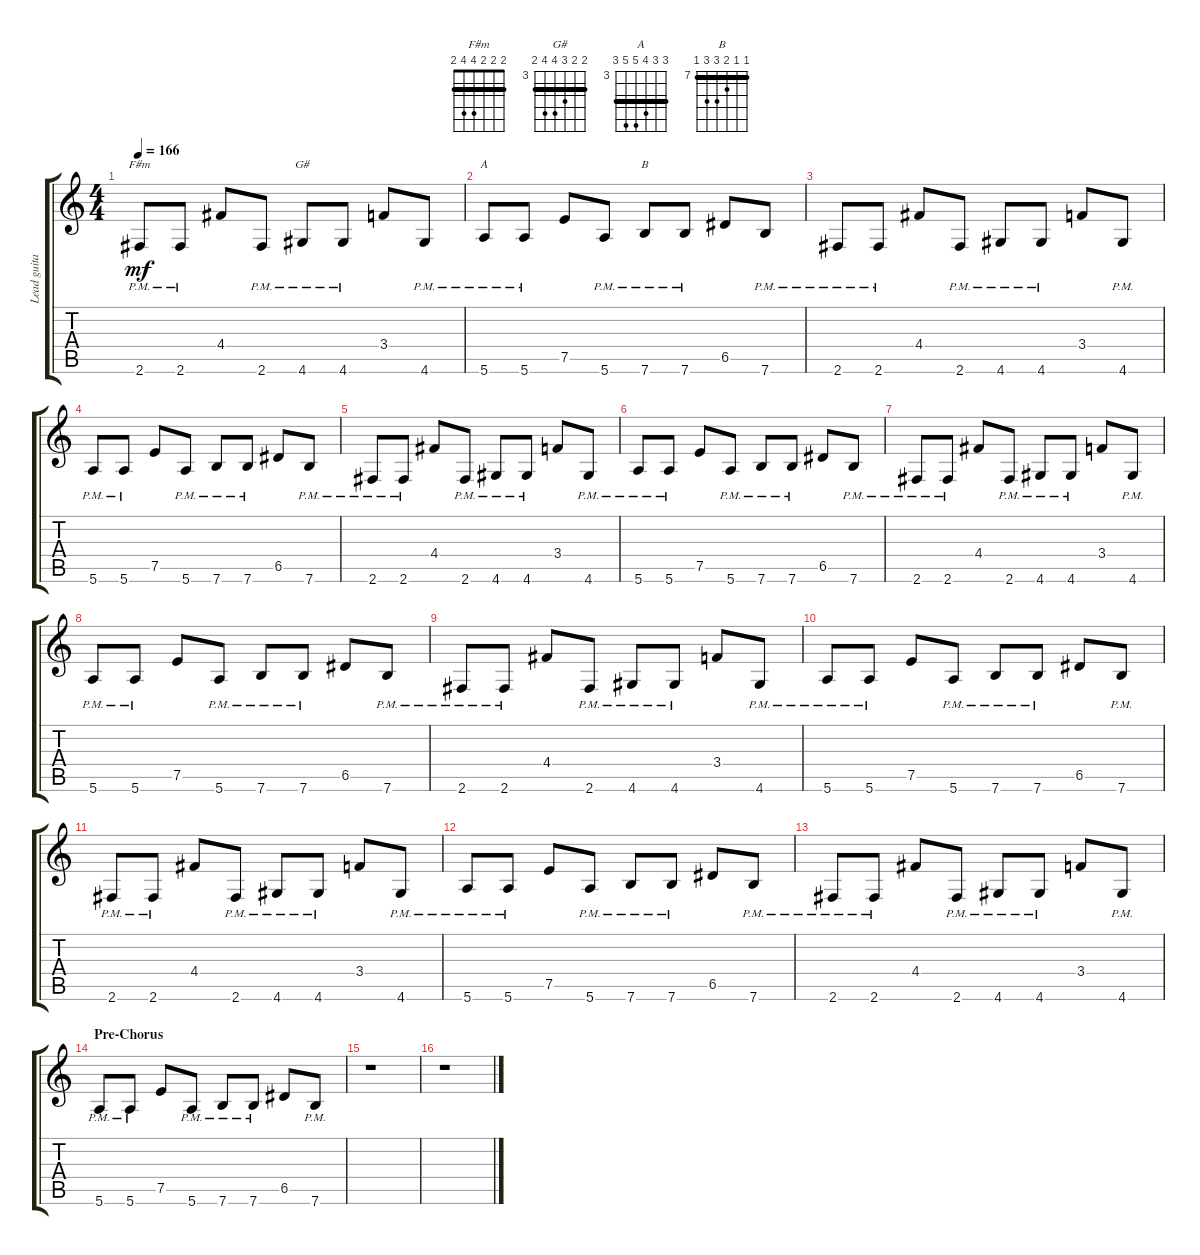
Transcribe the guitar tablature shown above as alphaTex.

\track ("Lead guitar" "Lead guita") {instrument electricguitarjazz}
\staff {score tabs}
\tuning (E4 B3 G3 D3 A2 E2) {hide}
\chord ("F#m" 2 2 2 4 4 2) {barre 2}
\chord ("G#" 4 4 5 6 6 4) {firstfret 3 barre 4}
\chord ("A" 5 5 6 7 7 5) {firstfret 3 barre 5}
\chord ("B" 7 7 8 9 9 7) {firstfret 7 barre 7}
\ts (4 4)
\tempo 166
\clef g2
\ks c
2.6{pm}.8{ch "F#m" dy mf} 2.6{pm}.8 4.4.8 2.6{pm}.8 4.6{pm}.8{ch "G#"} 4.6{pm}.8 3.4.8 4.6{pm}.8 |
5.6{pm}.8{ch "A"} 5.6{pm}.8 7.5.8 5.6{pm}.8 7.6{pm}.8{ch "B"} 7.6{pm}.8 6.5.8 7.6{pm}.8 |
2.6{pm}.8 2.6{pm}.8 4.4.8 2.6{pm}.8 4.6{pm}.8 4.6{pm}.8 3.4.8 4.6{pm}.8 |
5.6{pm}.8 5.6{pm}.8 7.5.8 5.6{pm}.8 7.6{pm}.8 7.6{pm}.8 6.5.8 7.6{pm}.8 |
2.6{pm}.8 2.6{pm}.8 4.4.8 2.6{pm}.8 4.6{pm}.8 4.6{pm}.8 3.4.8 4.6{pm}.8 |
5.6{pm}.8 5.6{pm}.8 7.5.8 5.6{pm}.8 7.6{pm}.8 7.6{pm}.8 6.5.8 7.6{pm}.8 |
2.6{pm}.8 2.6{pm}.8 4.4.8 2.6{pm}.8 4.6{pm}.8 4.6{pm}.8 3.4.8 4.6{pm}.8 |
5.6{pm}.8 5.6{pm}.8 7.5.8 5.6{pm}.8 7.6{pm}.8 7.6{pm}.8 6.5.8 7.6{pm}.8 |
2.6{pm}.8 2.6{pm}.8 4.4.8 2.6{pm}.8 4.6{pm}.8 4.6{pm}.8 3.4.8 4.6{pm}.8 |
5.6{pm}.8 5.6{pm}.8 7.5.8 5.6{pm}.8 7.6{pm}.8 7.6{pm}.8 6.5.8 7.6{pm}.8 |
2.6{pm}.8 2.6{pm}.8 4.4.8 2.6{pm}.8 4.6{pm}.8 4.6{pm}.8 3.4.8 4.6{pm}.8 |
5.6{pm}.8 5.6{pm}.8 7.5.8 5.6{pm}.8 7.6{pm}.8 7.6{pm}.8 6.5.8 7.6{pm}.8 |
2.6{pm}.8 2.6{pm}.8 4.4.8 2.6{pm}.8 4.6{pm}.8 4.6{pm}.8 3.4.8 4.6{pm}.8 |
\section ("" "Pre-Chorus")
5.6{pm}.8 5.6{pm}.8 7.5.8 5.6{pm}.8 7.6{pm}.8 7.6{pm}.8 6.5.8 7.6{pm}.8 |
r.1 |
r.1
